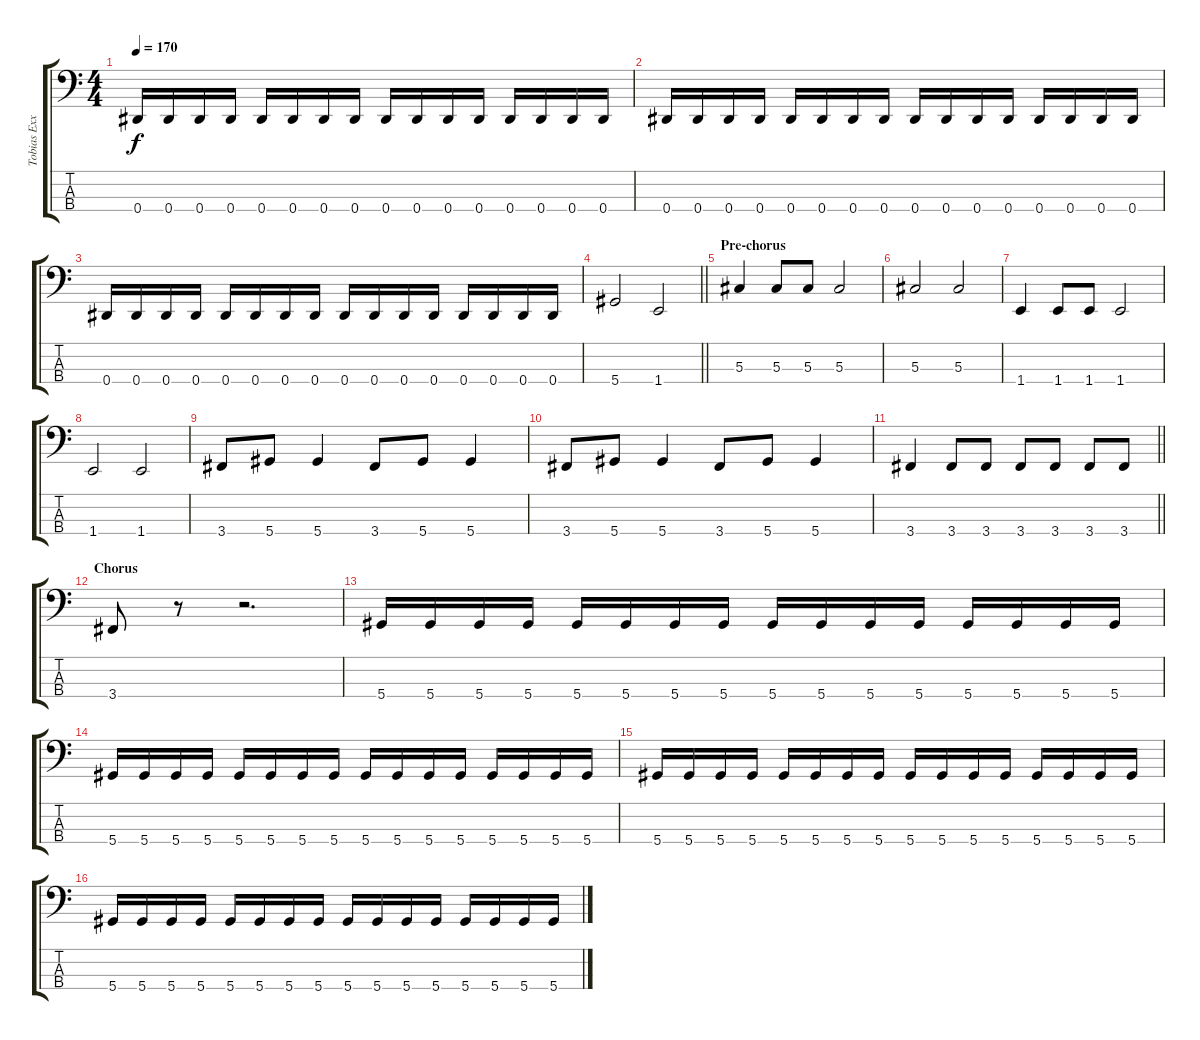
\track ("Tobias Exxel - Bass" "Tobias Exx") {instrument electricbassfinger}
\staff {score tabs}
\tuning (Gb2 Db2 Ab1 Eb1) {hide}
\ts (4 4)
\tempo 170
\clef f4
\ks c
0.4.16{dy f} 0.4.16 0.4.16 0.4.16 0.4.16 0.4.16 0.4.16 0.4.16 0.4.16 0.4.16 0.4.16 0.4.16 0.4.16 0.4.16 0.4.16 0.4.16 |
0.4.16 0.4.16 0.4.16 0.4.16 0.4.16 0.4.16 0.4.16 0.4.16 0.4.16 0.4.16 0.4.16 0.4.16 0.4.16 0.4.16 0.4.16 0.4.16 |
0.4.16 0.4.16 0.4.16 0.4.16 0.4.16 0.4.16 0.4.16 0.4.16 0.4.16 0.4.16 0.4.16 0.4.16 0.4.16 0.4.16 0.4.16 0.4.16 |
\barLineRight lightlight
5.4.2 1.4.2 |
\section ("" "Pre-chorus")
5.3.4 5.3.8 5.3.8 5.3.2 |
5.3.2 5.3.2 |
1.4.4 1.4.8 1.4.8 1.4.2 |
1.4.2 1.4.2 |
3.4.8 5.4.8 5.4.4 3.4.8 5.4.8 5.4.4 |
3.4.8 5.4.8 5.4.4 3.4.8 5.4.8 5.4.4 |
\barLineRight lightlight
3.4.4 3.4.8 3.4.8 3.4.8 3.4.8 3.4.8 3.4.8 |
\section ("" "Chorus")
3.4.8 r.8 r.2{d} |
5.4.16 5.4.16 5.4.16 5.4.16 5.4.16 5.4.16 5.4.16 5.4.16 5.4.16 5.4.16 5.4.16 5.4.16 5.4.16 5.4.16 5.4.16 5.4.16 |
5.4.16 5.4.16 5.4.16 5.4.16 5.4.16 5.4.16 5.4.16 5.4.16 5.4.16 5.4.16 5.4.16 5.4.16 5.4.16 5.4.16 5.4.16 5.4.16 |
5.4.16 5.4.16 5.4.16 5.4.16 5.4.16 5.4.16 5.4.16 5.4.16 5.4.16 5.4.16 5.4.16 5.4.16 5.4.16 5.4.16 5.4.16 5.4.16 |
5.4.16 5.4.16 5.4.16 5.4.16 5.4.16 5.4.16 5.4.16 5.4.16 5.4.16 5.4.16 5.4.16 5.4.16 5.4.16 5.4.16 5.4.16 5.4.16
